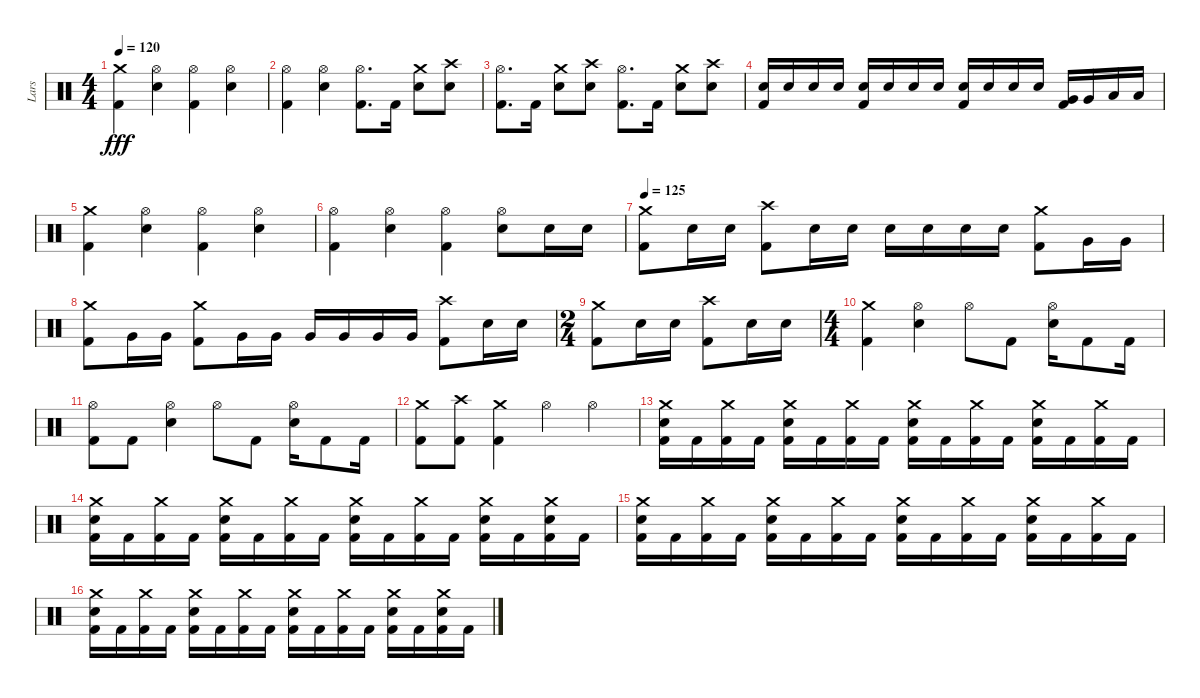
\track ("Lars" "Lars") {instrument percussion}
\staff {score}
\articulation defaults
\ts (4 4)
\tempo 120
\clef neutral
\ks c
("Crash medium (hit)" "Kick (hit) 2").4{dy fff} ("Hi-Hat (open)" "Electric Snare (hit)").4 ("Hi-Hat (open)" "Kick (hit) 2").4 ("Hi-Hat (open)" "Electric Snare (hit)").4 |
("Hi-Hat (open)" "Kick (hit) 2").4 ("Hi-Hat (open)" "Electric Snare (hit)").4 ("Hi-Hat (open)" "Kick (hit) 2").8{d} "Kick (hit) 2".16 ("Crash medium (hit)" "Electric Snare (hit)").8 ("Crash high (hit)" "Electric Snare (hit)").8 |
("Hi-Hat (open)" "Kick (hit) 2").8{d} "Kick (hit) 2".16 ("Crash medium (hit)" "Electric Snare (hit)").8 ("Crash high (hit)" "Electric Snare (hit)").8 ("Hi-Hat (open)" "Kick (hit) 2").8{d} "Kick (hit) 2".16 ("Crash medium (hit)" "Electric Snare (hit)").8 ("Crash high (hit)" "Electric Snare (hit)").8 |
("Electric Snare (hit)" "Kick (hit) 2").16 "Electric Snare (hit)".16 "Electric Snare (hit)".16 "Electric Snare (hit)".16 ("Electric Snare (hit)" "Kick (hit) 2").16 "Electric Snare (hit)".16 "Electric Snare (hit)".16 "Electric Snare (hit)".16 ("Electric Snare (hit)" "Kick (hit) 2").16 "Electric Snare (hit)".16 "Electric Snare (hit)".16 "Electric Snare (hit)".16 ("Very Low Tom (hit)" "Kick (hit) 2").16 "Very Low Tom (hit)".16 "Low Tom (hit)".16 "Low Tom (hit)".16 |
("Crash medium (hit)" "Kick (hit) 2").4 ("Hi-Hat (open)" "Electric Snare (hit)").4 ("Hi-Hat (open)" "Kick (hit) 2").4 ("Hi-Hat (open)" "Electric Snare (hit)").4 |
("Hi-Hat (open)" "Kick (hit) 2").4 ("Hi-Hat (open)" "Electric Snare (hit)").4 ("Hi-Hat (open)" "Kick (hit) 2").4 ("Hi-Hat (open)" "Electric Snare (hit)").8 "Electric Snare (hit)".16 "Electric Snare (hit)".16 |
\tempo 125
("Crash medium (hit)" "Kick (hit) 2").8 "Electric Snare (hit)".16 "Electric Snare (hit)".16 ("Crash high (hit)" "Kick (hit) 2").8 "Electric Snare (hit)".16 "Electric Snare (hit)".16 "Electric Snare (hit)".16 "Electric Snare (hit)".16 "Electric Snare (hit)".16 "Electric Snare (hit)".16 ("Crash medium (hit)" "Kick (hit) 2").8 "Very Low Tom (hit)".16 "Very Low Tom (hit)".16 |
("Crash medium (hit)" "Kick (hit) 2").8 "Very Low Tom (hit)".16 "Very Low Tom (hit)".16 ("Crash medium (hit)" "Kick (hit) 2").8 "Very Low Tom (hit)".16 "Very Low Tom (hit)".16 "Very Low Tom (hit)".16 "Very Low Tom (hit)".16 "Very Low Tom (hit)".16 "Very Low Tom (hit)".16 ("Crash high (hit)" "Kick (hit) 2").8 "Electric Snare (hit)".16 "Electric Snare (hit)".16 |
\ts (2 4)
("Crash medium (hit)" "Kick (hit) 2").8 "Electric Snare (hit)".16 "Electric Snare (hit)".16 ("Crash high (hit)" "Kick (hit) 2").8 "Electric Snare (hit)".16 "Electric Snare (hit)".16 |
\ts (4 4)
("Crash medium (hit)" "Kick (hit) 2").4 ("Hi-Hat (open)" "Electric Snare (hit)").4 "Hi-Hat (open)".8 "Kick (hit) 2".8 ("Hi-Hat (open)" "Electric Snare (hit)").16 "Kick (hit) 2".8 "Kick (hit) 2".16 |
("Hi-Hat (open)" "Kick (hit) 2").8 "Kick (hit) 2".8 ("Hi-Hat (open)" "Electric Snare (hit)").4 "Hi-Hat (open)".8 "Kick (hit) 2".8 ("Hi-Hat (open)" "Electric Snare (hit)").16 "Kick (hit) 2".8 "Kick (hit) 2".16 |
("Crash medium (hit)" "Kick (hit) 2").8 ("Crash high (hit)" "Kick (hit) 2").8 ("Crash medium (hit)" "Kick (hit) 2").4 "Hi-Hat (open)".4 "Hi-Hat (open)".4 |
("Crash medium (hit)" "Electric Snare (hit)" "Kick (hit) 2").16 "Kick (hit) 2".16 ("Crash medium (hit)" "Kick (hit) 2").16 "Kick (hit) 2".16 ("Crash medium (hit)" "Electric Snare (hit)" "Kick (hit) 2").16 "Kick (hit) 2".16 ("Crash medium (hit)" "Kick (hit) 2").16 "Kick (hit) 2".16 ("Crash medium (hit)" "Electric Snare (hit)" "Kick (hit) 2").16 "Kick (hit) 2".16 ("Crash medium (hit)" "Kick (hit) 2").16 "Kick (hit) 2".16 ("Crash medium (hit)" "Electric Snare (hit)" "Kick (hit) 2").16 "Kick (hit) 2".16 ("Crash medium (hit)" "Kick (hit) 2").16 "Kick (hit) 2".16 |
("Crash medium (hit)" "Electric Snare (hit)" "Kick (hit) 2").16 "Kick (hit) 2".16 ("Crash medium (hit)" "Kick (hit) 2").16 "Kick (hit) 2".16 ("Crash medium (hit)" "Electric Snare (hit)" "Kick (hit) 2").16 "Kick (hit) 2".16 ("Crash medium (hit)" "Kick (hit) 2").16 "Kick (hit) 2".16 ("Crash medium (hit)" "Electric Snare (hit)" "Kick (hit) 2").16 "Kick (hit) 2".16 ("Crash medium (hit)" "Kick (hit) 2").16 "Kick (hit) 2".16 ("Crash medium (hit)" "Electric Snare (hit)" "Kick (hit) 2").16 "Kick (hit) 2".16 ("Crash medium (hit)" "Electric Snare (hit)" "Kick (hit) 2").16 "Kick (hit) 2".16 |
("Crash medium (hit)" "Electric Snare (hit)" "Kick (hit) 2").16 "Kick (hit) 2".16 ("Crash medium (hit)" "Kick (hit) 2").16 "Kick (hit) 2".16 ("Crash medium (hit)" "Electric Snare (hit)" "Kick (hit) 2").16 "Kick (hit) 2".16 ("Crash medium (hit)" "Kick (hit) 2").16 "Kick (hit) 2".16 ("Crash medium (hit)" "Electric Snare (hit)" "Kick (hit) 2").16 "Kick (hit) 2".16 ("Crash medium (hit)" "Kick (hit) 2").16 "Kick (hit) 2".16 ("Crash medium (hit)" "Electric Snare (hit)" "Kick (hit) 2").16 "Kick (hit) 2".16 ("Crash medium (hit)" "Kick (hit) 2").16 "Kick (hit) 2".16 |
("Crash medium (hit)" "Electric Snare (hit)" "Kick (hit) 2").16 "Kick (hit) 2".16 ("Crash medium (hit)" "Kick (hit) 2").16 "Kick (hit) 2".16 ("Crash medium (hit)" "Electric Snare (hit)" "Kick (hit) 2").16 "Kick (hit) 2".16 ("Crash medium (hit)" "Kick (hit) 2").16 "Kick (hit) 2".16 ("Crash medium (hit)" "Electric Snare (hit)" "Kick (hit) 2").16 "Kick (hit) 2".16 ("Crash medium (hit)" "Kick (hit) 2").16 "Kick (hit) 2".16 ("Crash medium (hit)" "Electric Snare (hit)" "Kick (hit) 2").16 "Kick (hit) 2".16 ("Crash medium (hit)" "Electric Snare (hit)" "Kick (hit) 2").16 "Kick (hit) 2".16
